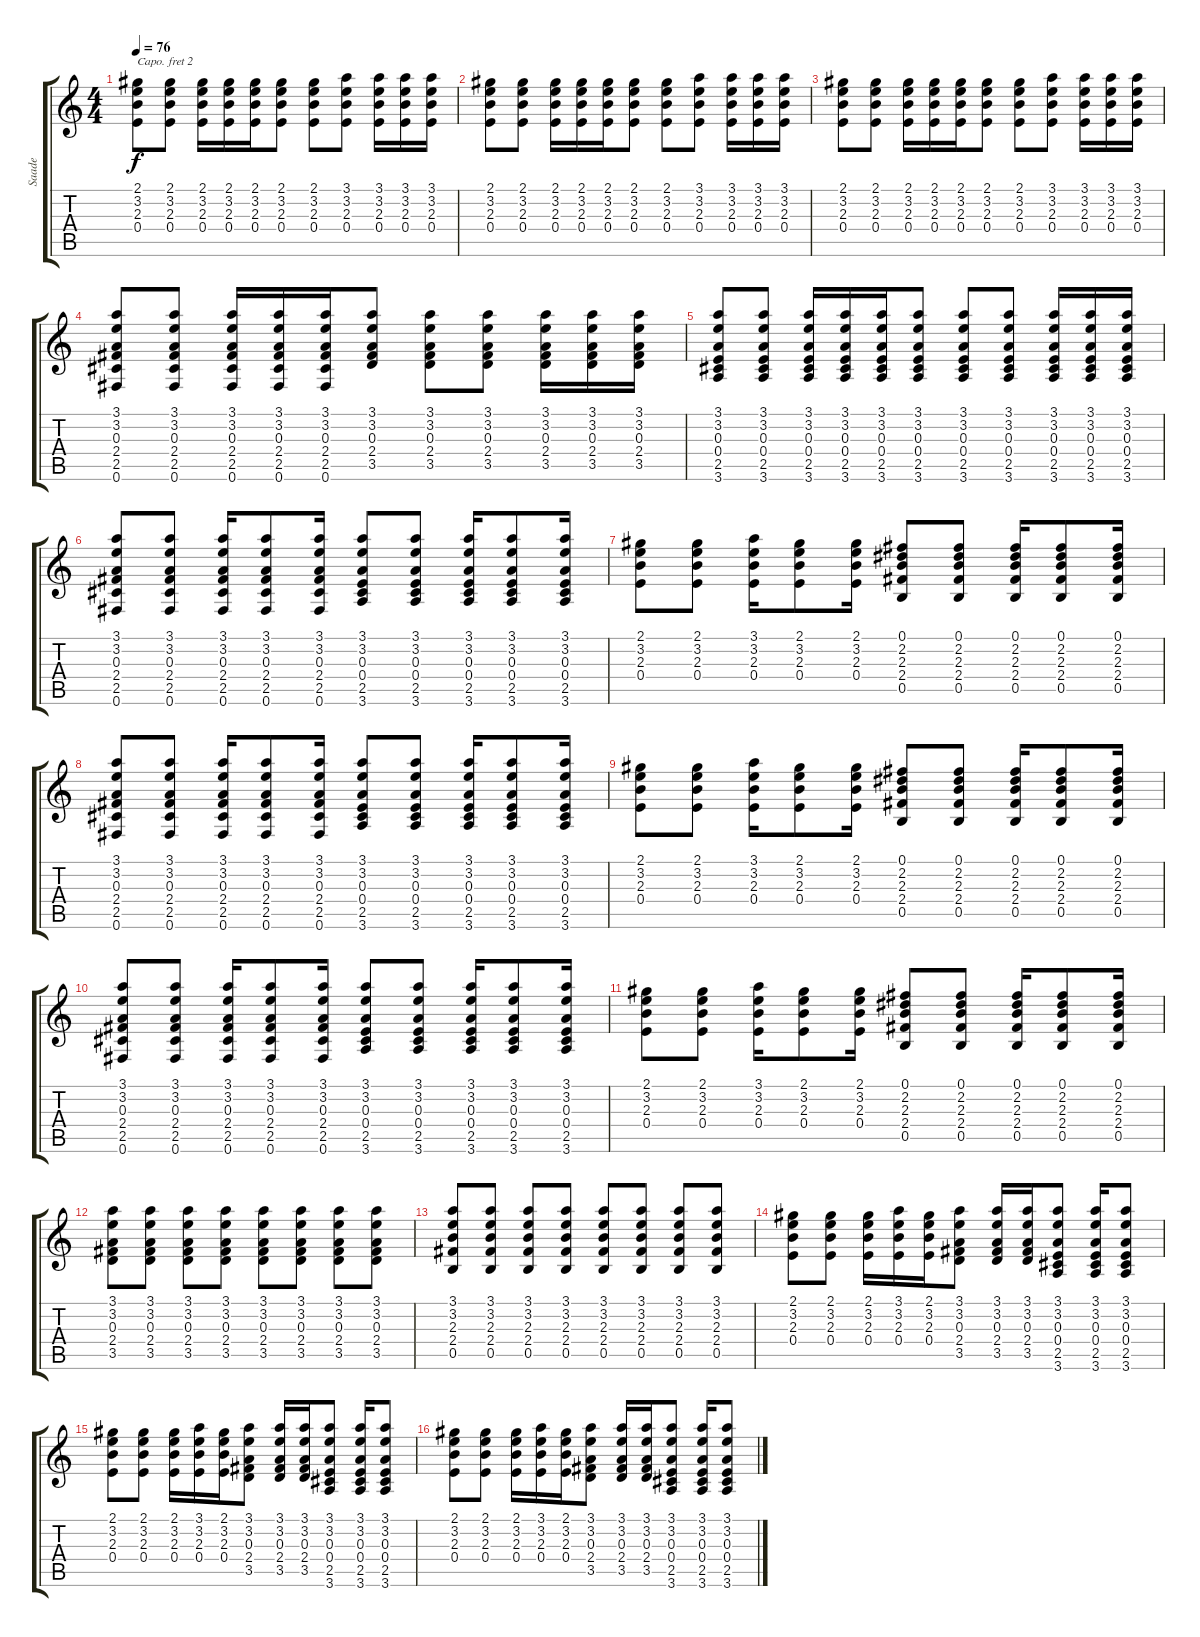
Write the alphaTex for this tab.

\track ("Saade" "Saade") {instrument electricguitarjazz}
\staff {score tabs}
\capo 2
\tuning (E4 B3 G3 D3 A2 E2) {hide}
\ts (4 4)
\tempo 76
\clef g2
\ks c
(2.1 3.2 2.3 0.4).8{dy f} (2.1 3.2 2.3 0.4).8 (2.1 3.2 2.3 0.4).16 (2.1 3.2 2.3 0.4).16 (2.1 3.2 2.3 0.4).16 (2.1 3.2 2.3 0.4).8 (2.1 3.2 2.3 0.4).8 (3.1 3.2 2.3 0.4).8 (3.1 3.2 2.3 0.4).16 (3.1 3.2 2.3 0.4).16 (3.1 3.2 2.3 0.4).16 |
(2.1 3.2 2.3 0.4).8 (2.1 3.2 2.3 0.4).8 (2.1 3.2 2.3 0.4).16 (2.1 3.2 2.3 0.4).16 (2.1 3.2 2.3 0.4).16 (2.1 3.2 2.3 0.4).8 (2.1 3.2 2.3 0.4).8 (3.1 3.2 2.3 0.4).8 (3.1 3.2 2.3 0.4).16 (3.1 3.2 2.3 0.4).16 (3.1 3.2 2.3 0.4).16 |
(2.1 3.2 2.3 0.4).8 (2.1 3.2 2.3 0.4).8 (2.1 3.2 2.3 0.4).16 (2.1 3.2 2.3 0.4).16 (2.1 3.2 2.3 0.4).16 (2.1 3.2 2.3 0.4).8 (2.1 3.2 2.3 0.4).8 (3.1 3.2 2.3 0.4).8 (3.1 3.2 2.3 0.4).16 (3.1 3.2 2.3 0.4).16 (3.1 3.2 2.3 0.4).16 |
(3.1 3.2 0.3 2.4 2.5 0.6).8 (3.1 3.2 0.3 2.4 2.5 0.6).8 (3.1 3.2 0.3 2.4 2.5 0.6).16 (3.1 3.2 0.3 2.4 2.5 0.6).16 (3.1 3.2 0.3 2.4 2.5 0.6).16 (3.1 3.2 0.3 2.4 3.5).8 (3.1 3.2 0.3 2.4 3.5).8 (3.1 3.2 0.3 2.4 3.5).8 (3.1 3.2 0.3 2.4 3.5).16 (3.1 3.2 0.3 2.4 3.5).16 (3.1 3.2 0.3 2.4 3.5).16 |
(3.1 3.2 0.3 0.4 2.5 3.6).8 (3.1 3.2 0.3 0.4 2.5 3.6).8 (3.1 3.2 0.3 0.4 2.5 3.6).16 (3.1 3.2 0.3 0.4 2.5 3.6).16 (3.1 3.2 0.3 0.4 2.5 3.6).16 (3.1 3.2 0.3 0.4 2.5 3.6).8 (3.1 3.2 0.3 0.4 2.5 3.6).8 (3.1 3.2 0.3 0.4 2.5 3.6).8 (3.1 3.2 0.3 0.4 2.5 3.6).16 (3.1 3.2 0.3 0.4 2.5 3.6).16 (3.1 3.2 0.3 0.4 2.5 3.6).16 |
(3.1 3.2 0.3 2.4 2.5 0.6).8 (3.1 3.2 0.3 2.4 2.5 0.6).8 (3.1 3.2 0.3 2.4 2.5 0.6).16 (3.1 3.2 0.3 2.4 2.5 0.6).8 (3.1 3.2 0.3 2.4 2.5 0.6).16 (3.1 3.2 0.3 0.4 2.5 3.6).8 (3.1 3.2 0.3 0.4 2.5 3.6).8 (3.1 3.2 0.3 0.4 2.5 3.6).16 (3.1 3.2 0.3 0.4 2.5 3.6).8 (3.1 3.2 0.3 0.4 2.5 3.6).16 |
(2.1 3.2 2.3 0.4).8 (2.1 3.2 2.3 0.4).8 (3.1 3.2 2.3 0.4).16 (2.1 3.2 2.3 0.4).8 (2.1 3.2 2.3 0.4).16 (0.1 2.2 2.3 2.4 0.5).8 (0.1 2.2 2.3 2.4 0.5).8 (0.1 2.2 2.3 2.4 0.5).16 (0.1 2.2 2.3 2.4 0.5).8 (0.1 2.2 2.3 2.4 0.5).16 |
(3.1 3.2 0.3 2.4 2.5 0.6).8 (3.1 3.2 0.3 2.4 2.5 0.6).8 (3.1 3.2 0.3 2.4 2.5 0.6).16 (3.1 3.2 0.3 2.4 2.5 0.6).8 (3.1 3.2 0.3 2.4 2.5 0.6).16 (3.1 3.2 0.3 0.4 2.5 3.6).8 (3.1 3.2 0.3 0.4 2.5 3.6).8 (3.1 3.2 0.3 0.4 2.5 3.6).16 (3.1 3.2 0.3 0.4 2.5 3.6).8 (3.1 3.2 0.3 0.4 2.5 3.6).16 |
(2.1 3.2 2.3 0.4).8 (2.1 3.2 2.3 0.4).8 (3.1 3.2 2.3 0.4).16 (2.1 3.2 2.3 0.4).8 (2.1 3.2 2.3 0.4).16 (0.1 2.2 2.3 2.4 0.5).8 (0.1 2.2 2.3 2.4 0.5).8 (0.1 2.2 2.3 2.4 0.5).16 (0.1 2.2 2.3 2.4 0.5).8 (0.1 2.2 2.3 2.4 0.5).16 |
(3.1 3.2 0.3 2.4 2.5 0.6).8 (3.1 3.2 0.3 2.4 2.5 0.6).8 (3.1 3.2 0.3 2.4 2.5 0.6).16 (3.1 3.2 0.3 2.4 2.5 0.6).8 (3.1 3.2 0.3 2.4 2.5 0.6).16 (3.1 3.2 0.3 0.4 2.5 3.6).8 (3.1 3.2 0.3 0.4 2.5 3.6).8 (3.1 3.2 0.3 0.4 2.5 3.6).16 (3.1 3.2 0.3 0.4 2.5 3.6).8 (3.1 3.2 0.3 0.4 2.5 3.6).16 |
(2.1 3.2 2.3 0.4).8 (2.1 3.2 2.3 0.4).8 (3.1 3.2 2.3 0.4).16 (2.1 3.2 2.3 0.4).8 (2.1 3.2 2.3 0.4).16 (0.1 2.2 2.3 2.4 0.5).8 (0.1 2.2 2.3 2.4 0.5).8 (0.1 2.2 2.3 2.4 0.5).16 (0.1 2.2 2.3 2.4 0.5).8 (0.1 2.2 2.3 2.4 0.5).16 |
(3.1 3.2 0.3 2.4 3.5).8 (3.1 3.2 0.3 2.4 3.5).8 (3.1 3.2 0.3 2.4 3.5).8 (3.1 3.2 0.3 2.4 3.5).8 (3.1 3.2 0.3 2.4 3.5).8 (3.1 3.2 0.3 2.4 3.5).8 (3.1 3.2 0.3 2.4 3.5).8 (3.1 3.2 0.3 2.4 3.5).8 |
(3.1 3.2 2.3 2.4 0.5).8 (3.1 3.2 2.3 2.4 0.5).8 (3.1 3.2 2.3 2.4 0.5).8 (3.1 3.2 2.3 2.4 0.5).8 (3.1 3.2 2.3 2.4 0.5).8 (3.1 3.2 2.3 2.4 0.5).8 (3.1 3.2 2.3 2.4 0.5).8 (3.1 3.2 2.3 2.4 0.5).8 |
(2.1 3.2 2.3 0.4).8 (2.1 3.2 2.3 0.4).8 (2.1 3.2 2.3 0.4).16 (3.1 3.2 2.3 0.4).16 (2.1 3.2 2.3 0.4).16 (3.1 3.2 0.3 2.4 3.5).8 (3.1 3.2 0.3 2.4 3.5).16 (3.1 3.2 0.3 2.4 3.5).16 (3.1 3.2 0.3 0.4 2.5 3.6).8 (3.1 3.2 0.3 0.4 2.5 3.6).16 (3.1 3.2 0.3 0.4 2.5 3.6).8 |
(2.1 3.2 2.3 0.4).8 (2.1 3.2 2.3 0.4).8 (2.1 3.2 2.3 0.4).16 (3.1 3.2 2.3 0.4).16 (2.1 3.2 2.3 0.4).16 (3.1 3.2 0.3 2.4 3.5).8 (3.1 3.2 0.3 2.4 3.5).16 (3.1 3.2 0.3 2.4 3.5).16 (3.1 3.2 0.3 0.4 2.5 3.6).8 (3.1 3.2 0.3 0.4 2.5 3.6).16 (3.1 3.2 0.3 0.4 2.5 3.6).8 |
(2.1 3.2 2.3 0.4).8 (2.1 3.2 2.3 0.4).8 (2.1 3.2 2.3 0.4).16 (3.1 3.2 2.3 0.4).16 (2.1 3.2 2.3 0.4).16 (3.1 3.2 0.3 2.4 3.5).8 (3.1 3.2 0.3 2.4 3.5).16 (3.1 3.2 0.3 2.4 3.5).16 (3.1 3.2 0.3 0.4 2.5 3.6).8 (3.1 3.2 0.3 0.4 2.5 3.6).16 (3.1 3.2 0.3 0.4 2.5 3.6).8
